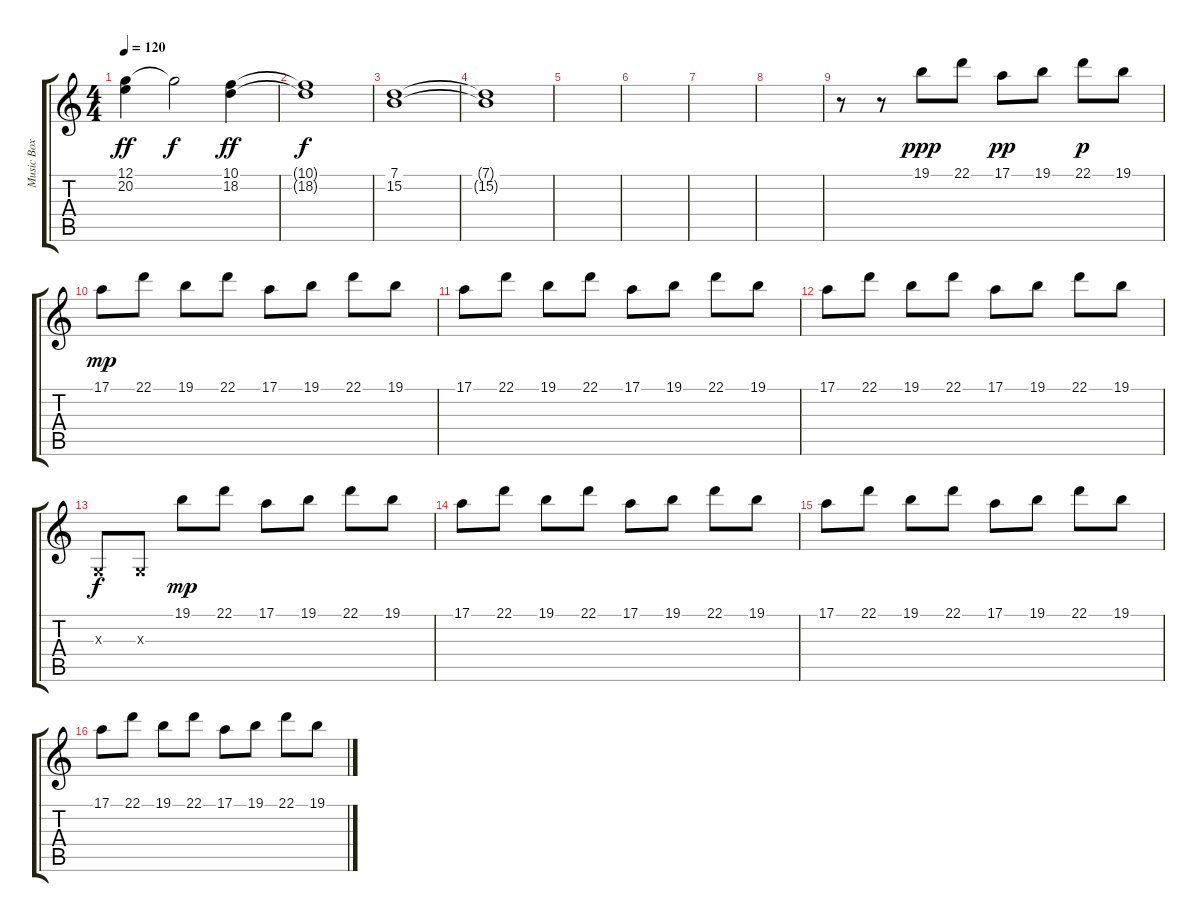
\track ("Music Box (clavier)" "Music Box ") {instrument musicbox}
\staff {score tabs}
\tuning (E4 B3 G3 D3 A2 E2) {hide}
\ts (4 4)
\tempo 120
\clef g2
\ks c
(12.1 20.2).4{dy ff} 20.2{t}.2{dy f} (10.1 18.2).4{dy ff} |
(10.1{t} 18.2{t}).1{dy f} |
(7.1 15.2).1 |
(7.1{t} 15.2{t}).1 |
|
|
|
|
r.8 r.8 19.1.8{dy ppp} 22.1.8 17.1.8{dy pp} 19.1.8 22.1.8{dy p} 19.1.8 |
17.1.8{dy mp} 22.1.8 19.1.8 22.1.8 17.1.8 19.1.8 22.1.8 19.1.8 |
17.1.8 22.1.8 19.1.8 22.1.8 17.1.8 19.1.8 22.1.8 19.1.8 |
17.1.8 22.1.8 19.1.8 22.1.8 17.1.8 19.1.8 22.1.8 19.1.8 |
0.3{x}.8{dy f} 0.3{x}.8 19.1.8{dy mp} 22.1.8 17.1.8 19.1.8 22.1.8 19.1.8 |
17.1.8 22.1.8 19.1.8 22.1.8 17.1.8 19.1.8 22.1.8 19.1.8 |
17.1.8 22.1.8 19.1.8 22.1.8 17.1.8 19.1.8 22.1.8 19.1.8 |
17.1.8 22.1.8 19.1.8 22.1.8 17.1.8 19.1.8 22.1.8 19.1.8
